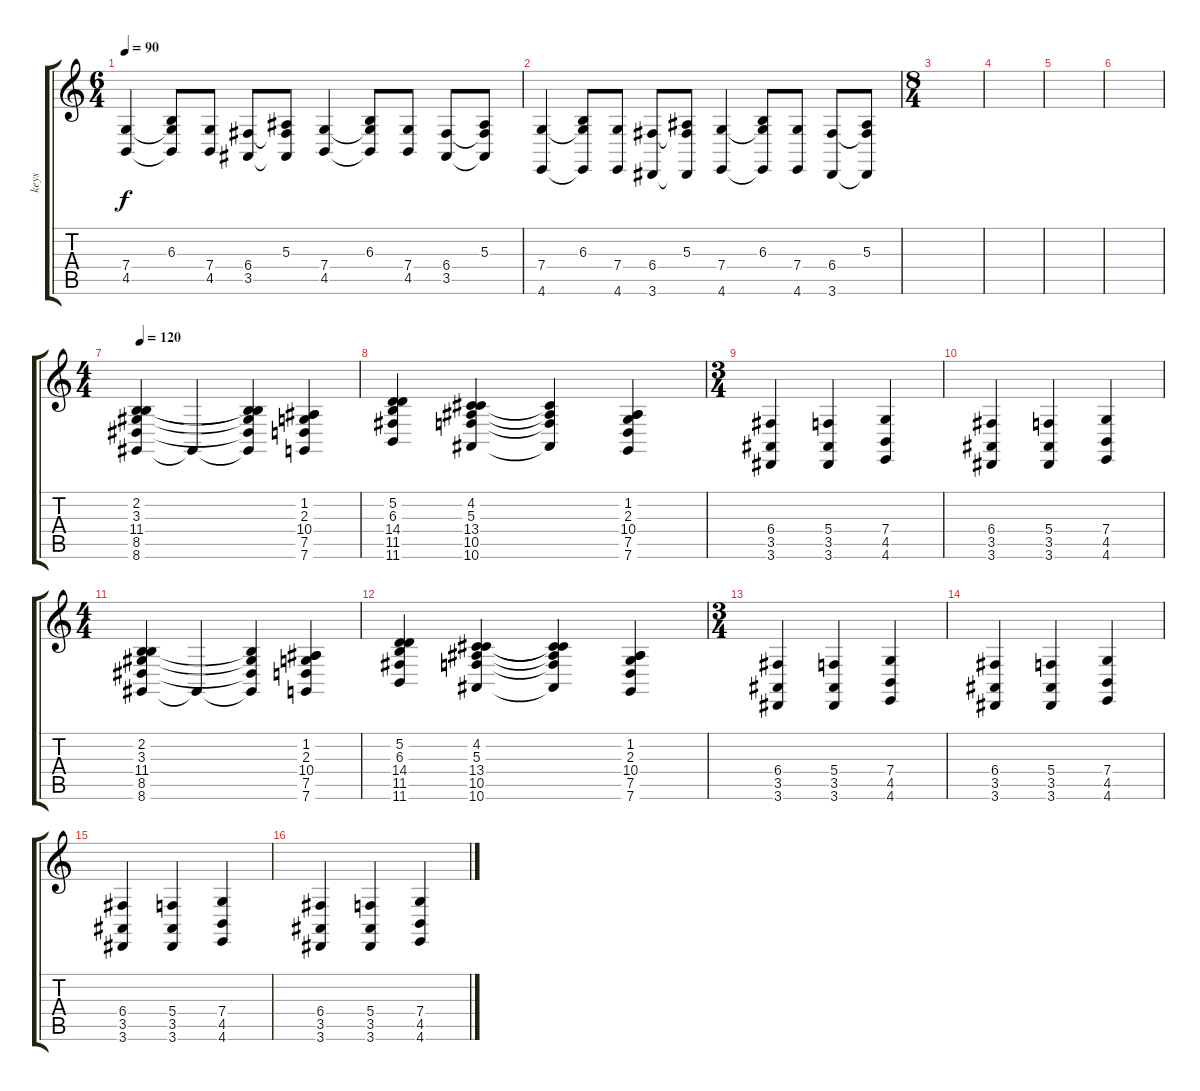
\track ("keys" "keys") {instrument drawbarorgan}
\staff {score tabs}
\tuning (D4 A3 F3 C3 G2 C2) {hide}
\ts (6 4)
\tempo 90
\clef g2
\ks c
(7.4 4.5).4{dy f} (6.3 7.4{t} 4.5{t}).8 (7.4 4.5).8 (6.4 3.5).8 (5.3 6.4{t} 3.5{t}).8 (7.4 4.5).4 (6.3 7.4{t} 4.5{t}).8 (7.4 4.5).8 (6.4 3.5).8 (5.3 6.4{t} 3.5{t}).8 |
(7.4 4.6).4 (6.3 7.4{t} 4.6{t}).8 (7.4 4.6).8 (6.4 3.6).8 (5.3 6.4{t} 3.6{t}).8 (7.4 4.6).4 (6.3 7.4{t} 4.6{t}).8 (7.4 4.6).8 (6.4 3.6).8 (5.3 6.4{t} 3.6{t}).8 |
\ts (8 4)
|
|
|
|
\ts (4 4)
\tempo 120
(2.2 3.3 11.4 8.5 8.6).4 8.6{t}.4 (2.2{t} 3.3{t} 11.4{t} 8.5{t} 8.6{t}).4 (1.2 2.3 10.4 7.5 7.6).4 |
(5.2 6.3 14.4 11.5 11.6).4 (4.2 5.3 13.4 10.5 10.6).4 (5.3{t} 13.4{t} 10.5{t} 10.6{t}).4 (1.2 2.3 10.4 7.5 7.6).4 |
\ts (3 4)
(6.4 3.5 3.6).4 (5.4 3.5 3.6).4 (7.4 4.5 4.6).4 |
(6.4 3.5 3.6).4 (5.4 3.5 3.6).4 (7.4 4.5 4.6).4 |
\ts (4 4)
(2.2 3.3 11.4 8.5 8.6).4 8.6{t}.4 (2.2{t} 3.3{t} 8.5{t} 8.6{t}).4 (1.2 2.3 10.4 7.5 7.6).4 |
(5.2 6.3 14.4 11.5 11.6).4 (4.2 5.3 13.4 10.5 10.6).4 (4.2{t} 5.3{t} 13.4{t} 10.5{t} 10.6{t}).4 (1.2 2.3 10.4 7.5 7.6).4 |
\ts (3 4)
(6.4 3.5 3.6).4 (5.4 3.5 3.6).4 (7.4 4.5 4.6).4 |
(6.4 3.5 3.6).4 (5.4 3.5 3.6).4 (7.4 4.5 4.6).4 |
(6.4 3.5 3.6).4 (5.4 3.5 3.6).4 (7.4 4.5 4.6).4 |
(6.4 3.5 3.6).4 (5.4 3.5 3.6).4 (7.4 4.5 4.6).4
